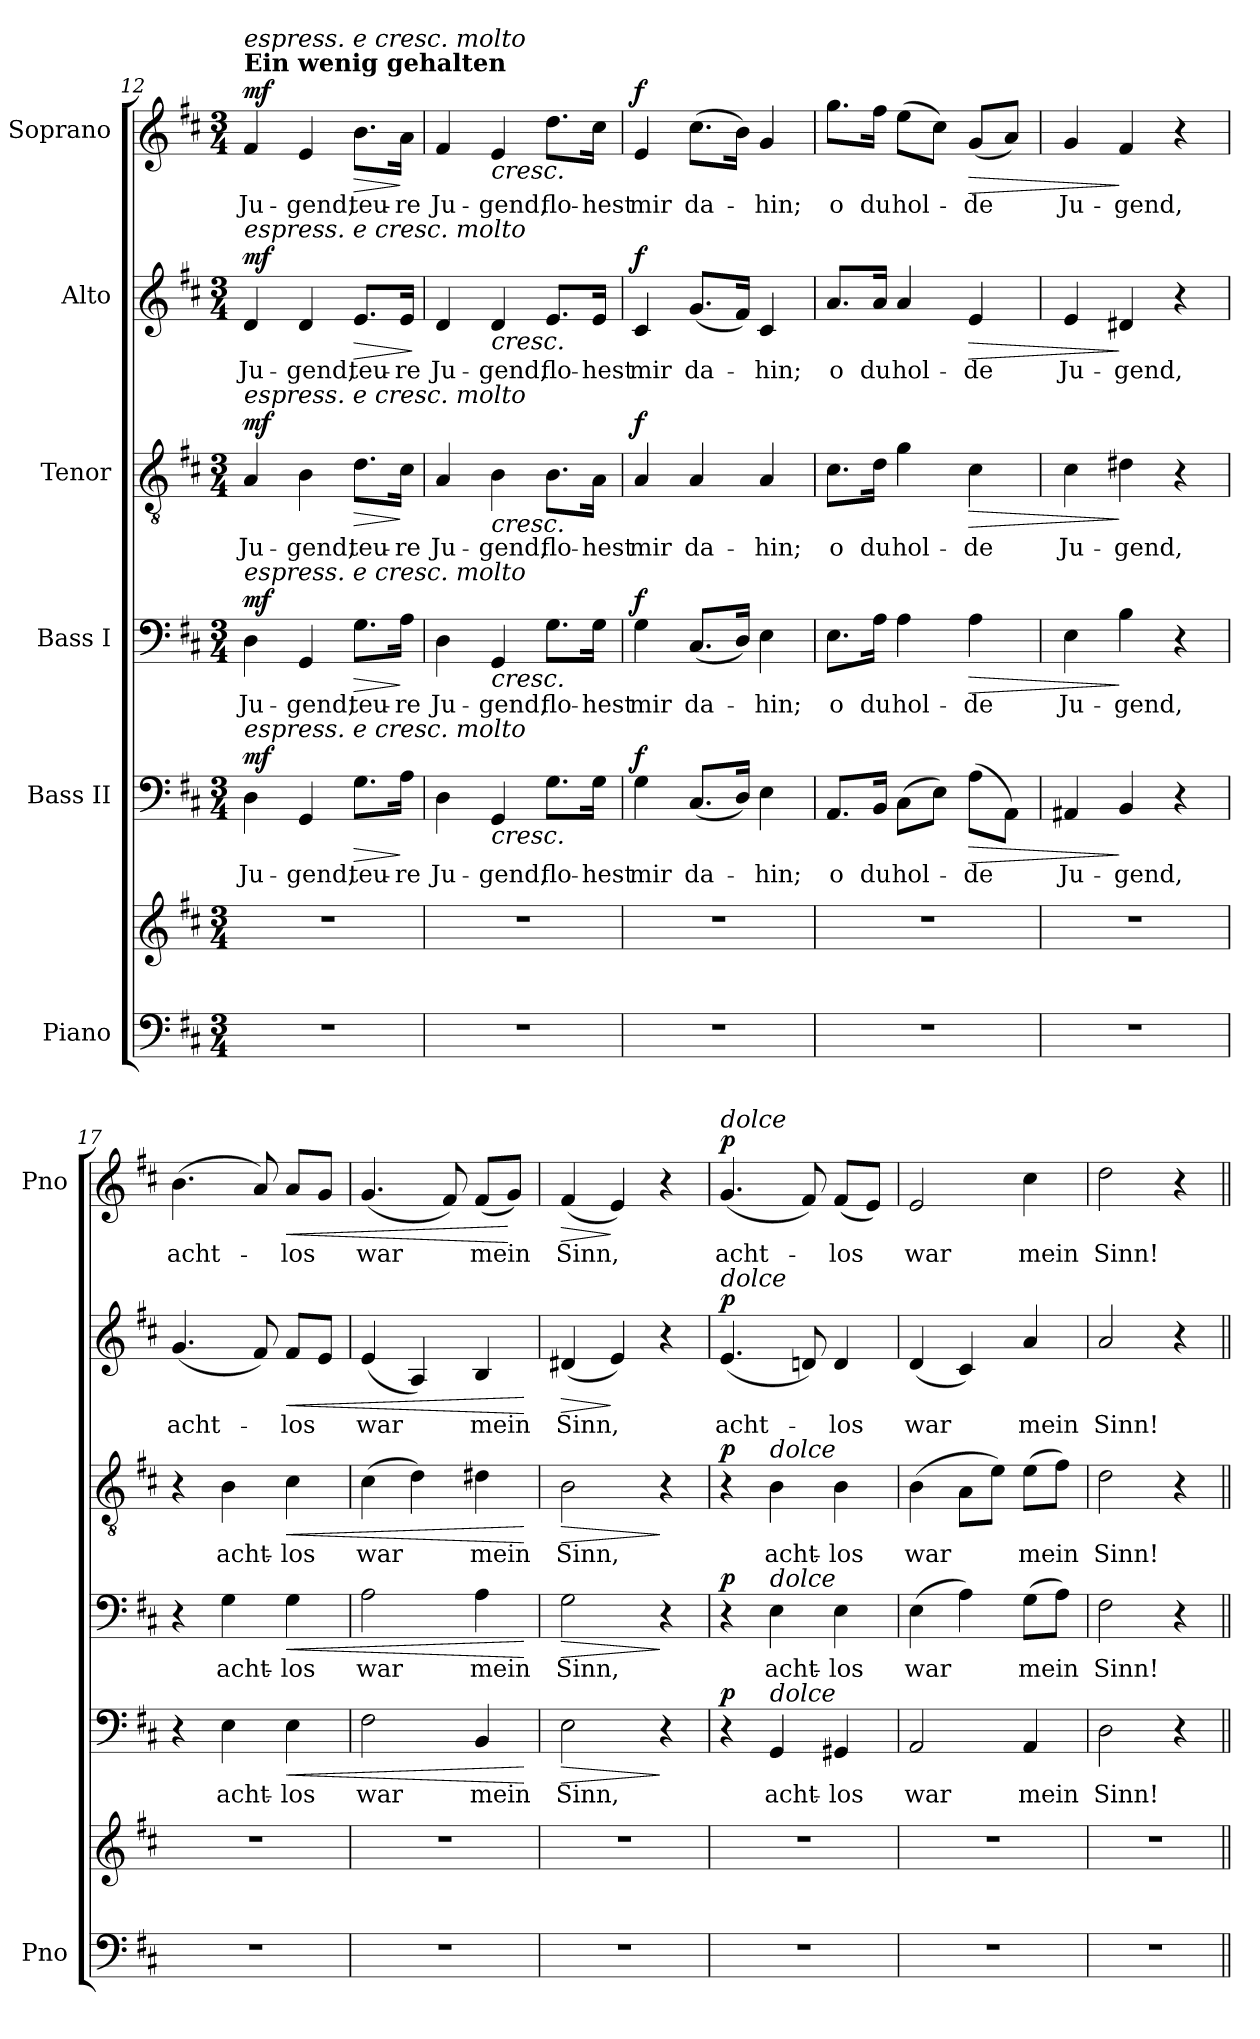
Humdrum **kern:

**kern	**kern	**kern	**text	**dynam	**kern	**text	**dynam	**kern	**text	**dynam	**kern	**text	**dynam	**kern	**text	**dynam
*part6	*part6	*part5	*part5	*part5	*part4	*part4	*part4	*part3	*part3	*part3	*part2	*part2	*part2	*part1	*part1	*part1
*staff7	*staff6	*staff5	*staff5	*staff5	*staff4	*staff4	*staff4	*staff3	*staff3	*staff3	*staff2	*staff2	*staff2	*staff1	*staff1	*staff1
*I"Piano	*	*I"Bass II	*	*	*I"Bass I	*	*	*I"Tenor	*	*	*I"Alto	*	*	*I"Soprano	*	*
*I'Pno	*	*	*	*	*	*	*	*	*	*	*	*	*	*I'Pno	*	*
!!LO:PB:g=z
*clefF4	*clefG2	*clefF4	*	*	*clefF4	*	*	*clefGv2	*	*	*clefG2	*	*	*clefG2	*	*
*k[f#c#]	*k[f#c#]	*k[f#c#]	*	*	*k[f#c#]	*	*	*k[f#c#]	*	*	*k[f#c#]	*	*	*k[f#c#]	*	*
*D:	*D:	*D:	*	*	*D:	*	*	*D:	*	*	*D:	*	*	*D:	*	*
*M3/4	*M3/4	*M3/4	*	*	*M3/4	*	*	*M3/4	*	*	*M3/4	*	*	*M3/4	*	*
=12	=12	=12	=12	=12	=12	=12	=12	=12	=12	=12	=12	=12	=12	=12	=12	=12
!	!	!	!	!	!	!	!	!	!	!	!	!	!	!LO:TX:a:B:t=Ein wenig gehalten	!	!
!	!	!	!	!	!	!	!	!	!	!	!	!	!	!LO:TX:a:i:t=espress. e cresc. molto	!	!
!	!	!	!	!	!	!	!	!	!	!	!LO:TX:a:i:t=espress. e cresc. molto	!	!	!	!	!
!	!	!	!	!	!	!	!	!LO:TX:a:i:t=espress. e cresc. molto	!	!	!	!	!	!	!	!
!	!	!	!	!	!LO:TX:a:i:t=espress. e cresc. molto	!	!	!	!	!	!	!	!	!	!	!
!	!	!LO:TX:a:i:t=espress. e cresc. molto	!	!	!	!	!	!	!	!	!	!	!	!	!	!
!	!	!	!LO:LY:b	!LO:DY:b	!	!LO:LY:b	!LO:DY:b	!	!LO:LY:b	!LO:DY:b	!	!LO:LY:b	!LO:DY:b	!	!LO:LY:b	!LO:DY:b
2.r	2.r	4D\	Ju-	mf	4D\	Ju-	mf	4A/	Ju-	mf	4d/	Ju-	mf	4f#/	Ju-	mf
!	!	!	!LO:LY:b	!	!	!LO:LY:b	!	!	!LO:LY:b	!	!	!LO:LY:b	!	!	!LO:LY:b	!
.	.	4GG/	-gend,	.	4GG/	-gend,	.	4B\	-gend,	.	4d/	-gend,	.	4e/	-gend,	.
!	!	!	!LO:LY:b	!LO:HP:b	!	!LO:LY:b	!LO:HP:b	!	!LO:LY:b	!LO:HP:b	!	!LO:LY:b	!LO:HP:b	!	!LO:LY:b	!LO:HP:b
.	.	8.G\L	teu-	>	8.G\L	teu-	>	8.d\L	teu-	>	8.e/L	teu-	>	8.b\L	teu-	>
!	!	!	!LO:LY:b	!	!	!LO:LY:b	!	!	!LO:LY:b	!	!	!LO:LY:b	!	!	!LO:LY:b	!
.	.	16A\Jk	-re	]	16A\Jk	-re	]	16c#\Jk	-re	]	16e/Jk	-re	.	16a\Jk	-re	]
.	.	.	.	.	.	.	.	.	.	.	.	.	]	.	.	.
=13	=13	=13	=13	=13	=13	=13	=13	=13	=13	=13	=13	=13	=13	=13	=13	=13
!	!	!	!LO:LY:b	!	!	!LO:LY:b	!	!	!LO:LY:b	!	!	!LO:LY:b	!	!	!LO:LY:b	!
2.r	2.r	4D\	Ju-	.	4D\	Ju-	.	4A/	Ju-	.	4d/	Ju-	.	4f#/	Ju-	.
!	!	!	!LO:LY:b	!LO:HP:b	!	!LO:LY:b	!LO:HP:b	!	!LO:LY:b	!LO:HP:b	!	!LO:LY:b	!LO:HP:b	!	!LO:LY:b	!LO:HP:b
.	.	4GG/	-gend,	<	4GG/	-gend,	<	4B\	-gend,	<	4d/	-gend,	<	4e/	-gend,	<
!	!	!	!LO:LY:b	!	!	!LO:LY:b	!	!	!LO:LY:b	!	!	!LO:LY:b	!	!	!LO:LY:b	!
.	.	8.G\L	flo-	.	8.G\L	flo-	.	8.B\L	flo-	.	8.e/L	flo-	.	8.dd\L	flo-	.
!	!	!	!LO:LY:b	!	!	!LO:LY:b	!	!	!LO:LY:b	!	!	!LO:LY:b	!	!	!LO:LY:b	!
.	.	16G\Jk	-hest	.	16G\Jk	-hest	.	16A\Jk	-hest	.	16e/Jk	-hest	.	16cc#\Jk	-hest	.
=14	=14	=14	=14	=14	=14	=14	=14	=14	=14	=14	=14	=14	=14	=14	=14	=14
!	!	!	!LO:LY:b	!LO:DY:b	!	!LO:LY:b	!LO:DY:b	!	!LO:LY:b	!LO:DY:b	!	!LO:LY:b	!LO:DY:b	!	!LO:LY:b	!LO:DY:b
2.r	2.r	4G\	mir	f	4G\	mir	f	4A/	mir	f	4c#/	mir	f	4e/	mir	f
!	!	!	!LO:LY:b	!	!	!LO:LY:b	!	!	!LO:LY:b	!	!	!LO:LY:b	!	!	!LO:LY:b	!
.	.	(<8.C#/L	da-	.	(<8.C#/L	da-	.	4A/	da-	.	(<8.g/L	da-	.	(>8.cc#\L	da-	.
.	.	16D/Jk)	.	.	16D/Jk)	.	.	.	.	.	16f#/Jk)	.	.	16b\Jk)	.	.
!	!	!	!LO:LY:b	!	!	!LO:LY:b	!	!	!LO:LY:b	!	!	!LO:LY:b	!	!	!LO:LY:b	!
.	.	4E\	-hin;	[	4E\	-hin;	[	4A/	-hin;	[	4c#/	-hin;	[	4g/	-hin;	[
=15	=15	=15	=15	=15	=15	=15	=15	=15	=15	=15	=15	=15	=15	=15	=15	=15
!	!	!	!LO:LY:b	!	!	!LO:LY:b	!	!	!LO:LY:b	!	!	!LO:LY:b	!	!	!LO:LY:b	!
2.r	2.r	8.AA/L	o	.	8.E\L	o	.	8.c#\L	o	.	8.a/L	o	.	8.gg\L	o	.
!	!	!	!LO:LY:b	!	!	!LO:LY:b	!	!	!LO:LY:b	!	!	!LO:LY:b	!	!	!LO:LY:b	!
.	.	16BB/Jk	du	.	16A\Jk	du	.	16d\Jk	du	.	16a/Jk	du	.	16ff#\Jk	du	.
!	!	!	!LO:LY:b	!	!	!LO:LY:b	!	!	!LO:LY:b	!	!	!LO:LY:b	!	!	!LO:LY:b	!
.	.	(>8C#\L	hol-	.	4A\	hol-	.	4g\	hol-	.	4a/	hol-	.	(>8ee\L	hol-	.
.	.	8E\J)	.	.	.	.	.	.	.	.	.	.	.	8cc#\J)	.	.
!	!	!	!LO:LY:b	!LO:HP:b	!	!LO:LY:b	!LO:HP:b	!	!LO:LY:b	!LO:HP:b	!	!LO:LY:b	!LO:HP:b	!	!LO:LY:b	!LO:HP:b
.	.	(>8A\L	-de	>	4A\	-de	>	4c#\	-de	>	4e/	-de	>	(<8g/L	-de	>
.	.	8AA\J)	.	.	.	.	.	.	.	.	.	.	.	8a/J)	.	.
=16	=16	=16	=16	=16	=16	=16	=16	=16	=16	=16	=16	=16	=16	=16	=16	=16
!	!	!	!LO:LY:b	!	!	!LO:LY:b	!	!	!LO:LY:b	!	!	!LO:LY:b	!	!	!LO:LY:b	!
2.r	2.r	4AA#X/	Ju-	.	4E\	Ju-	.	4c#\	Ju-	.	4e/	Ju-	.	4g/	Ju-	.
!	!	!	!LO:LY:b	!	!	!LO:LY:b	!	!	!LO:LY:b	!	!	!LO:LY:b	!	!	!LO:LY:b	!
.	.	4BB/	-gend,	]	4B\	-gend,	]	4d#X\	-gend,	]	4d#X/	-gend,	]	4f#/	-gend,	]
.	.	4r	.	.	4r	.	.	4r	.	.	4r	.	.	4r	.	.
=17	=17	=17	=17	=17	=17	=17	=17	=17	=17	=17	=17	=17	=17	=17	=17	=17
!	!	!	!	!	!	!	!	!	!	!	!	!LO:LY:b	!	!	!LO:LY:b	!
2.r	2.r	4r	.	.	4r	.	.	4r	.	.	(<4.g/	acht-	.	(>4.b\	acht-	.
!	!	!	!LO:LY:b	!	!	!LO:LY:b	!	!	!LO:LY:b	!	!	!	!	!	!	!
.	.	4E\	acht-	.	4G\	acht-	.	4B\	acht-	.	.	.	.	.	.	.
.	.	.	.	.	.	.	.	.	.	.	8f#/)	.	.	8a/)	.	.
!	!	!	!LO:LY:b	!LO:HP:b	!	!LO:LY:b	!LO:HP:b	!	!LO:LY:b	!LO:HP:b	!	!LO:LY:b	!LO:HP:b	!	!LO:LY:b	!LO:HP:b
.	.	4E\	-los	<	4G\	-los	<	4c#\	-los	<	8f#/L	-los	<	8a/L	-los	<
.	.	.	.	.	.	.	.	.	.	.	8e/J	.	.	8g/J	.	.
!!LO:PB:g=z
=18	=18	=18	=18	=18	=18	=18	=18	=18	=18	=18	=18	=18	=18	=18	=18	=18
!	!	!	!LO:LY:b	!	!	!LO:LY:b	!	!	!LO:LY:b	!	!	!LO:LY:b	!	!	!LO:LY:b	!
2.r	2.r	2F#\	war	.	2A\	war	.	(>4c#\	war	.	(<4e/	war	.	(<4.g/	war	.
.	.	.	.	.	.	.	.	4d\)	.	.	4A/)	.	.	.	.	.
.	.	.	.	.	.	.	.	.	.	.	.	.	.	8f#/)	.	.
!	!	!	!LO:LY:b	!	!	!LO:LY:b	!	!	!LO:LY:b	!	!	!LO:LY:b	!	!	!LO:LY:b	!
.	.	4BB/	mein	.	4A\	mein	.	4d#X\	mein	.	4B/	mein	.	(<8f#/L	mein	.
.	.	.	.	.	.	.	.	.	.	.	.	.	.	8g/J)	.	[
.	.	.	.	[	.	.	[	.	.	[	.	.	[	.	.	.
=19	=19	=19	=19	=19	=19	=19	=19	=19	=19	=19	=19	=19	=19	=19	=19	=19
!	!	!	!LO:LY:b	!LO:HP:b	!	!LO:LY:b	!LO:HP:b	!	!LO:LY:b	!LO:HP:b	!	!LO:LY:b	!LO:HP:b	!	!LO:LY:b	!LO:HP:b
2.r	2.r	2E\	Sinn,	>	2G\	Sinn,	>	2B\	Sinn,	>	(<4d#X/	Sinn,	>	(<4f#/	Sinn,	>
.	.	.	.	.	.	.	.	.	.	.	4e/)	.	]	4e/)	.	]
.	.	4r	.	]	4r	.	]	4r	.	]	4r	.	.	4r	.	.
=20	=20	=20	=20	=20	=20	=20	=20	=20	=20	=20	=20	=20	=20	=20	=20	=20
!	!	!	!	!	!	!	!	!	!	!	!	!	!	!LO:TX:a:i:t=dolce	!	!
!	!	!	!	!	!	!	!	!	!	!	!LO:TX:a:i:t=dolce	!	!	!	!	!
!	!	!	!	!LO:DY:b	!	!	!LO:DY:b	!	!	!LO:DY:b	!	!LO:LY:b	!LO:DY:b	!	!LO:LY:b	!LO:DY:b
2.r	2.r	4r	.	p	4r	.	p	4r	.	p	(<4.e/	acht-	p	(<4.g/	acht-	p
!	!	!	!	!	!	!	!	!LO:TX:a:i:t=dolce	!	!	!	!	!	!	!	!
!	!	!	!	!	!LO:TX:a:i:t=dolce	!	!	!	!	!	!	!	!	!	!	!
!	!	!LO:TX:a:i:t=dolce	!	!	!	!	!	!	!	!	!	!	!	!	!	!
!	!	!	!LO:LY:b	!	!	!LO:LY:b	!	!	!LO:LY:b	!	!	!	!	!	!	!
.	.	4GG/	acht-	.	4E\	acht-	.	4B\	acht-	.	.	.	.	.	.	.
.	.	.	.	.	.	.	.	.	.	.	8dn/)	.	.	8f#/)	.	.
!	!	!	!LO:LY:b	!	!	!LO:LY:b	!	!	!LO:LY:b	!	!	!LO:LY:b	!	!	!LO:LY:b	!
.	.	4GG#X/	-los	.	4E\	-los	.	4B\	-los	.	4d/	-los	.	(<8f#/L	-los	.
.	.	.	.	.	.	.	.	.	.	.	.	.	.	8e/J)	.	.
=21	=21	=21	=21	=21	=21	=21	=21	=21	=21	=21	=21	=21	=21	=21	=21	=21
!	!	!	!LO:LY:b	!	!	!LO:LY:b	!	!	!LO:LY:b	!	!	!LO:LY:b	!	!	!LO:LY:b	!
2.r	2.r	2AA/	war	.	(>4E\	war	.	(>4B\	war	.	(<4d/	war	.	2e/	war	.
.	.	.	.	.	4A\)	.	.	8A\L	.	.	4c#/)	.	.	.	.	.
.	.	.	.	.	.	.	.	8e\J)	.	.	.	.	.	.	.	.
!	!	!	!LO:LY:b	!	!	!LO:LY:b	!	!	!LO:LY:b	!	!	!LO:LY:b	!	!	!LO:LY:b	!
.	.	4AA/	mein	.	(>8G\L	mein	.	(>8e\L	mein	.	4a/	mein	.	4cc#\	mein	.
.	.	.	.	.	8A\J)	.	.	8f#\J)	.	.	.	.	.	.	.	.
=22	=22	=22	=22	=22	=22	=22	=22	=22	=22	=22	=22	=22	=22	=22	=22	=22
!	!	!	!LO:LY:b	!	!	!LO:LY:b	!	!	!LO:LY:b	!	!	!LO:LY:b	!	!	!LO:LY:b	!
2.r	2.r	2D\	Sinn!	.	2F#\	Sinn!	.	2d\	Sinn!	.	2a/	Sinn!	.	2dd\	Sinn!	.
.	.	4r	.	.	4r	.	.	4r	.	.	4r	.	.	4r	.	.
=||	=||	=||	=||	=||	=||	=||	=||	=||	=||	=||	=||	=||	=||	=||	=||	=||
*-	*-	*-	*-	*-	*-	*-	*-	*-	*-	*-	*-	*-	*-	*-	*-	*-
